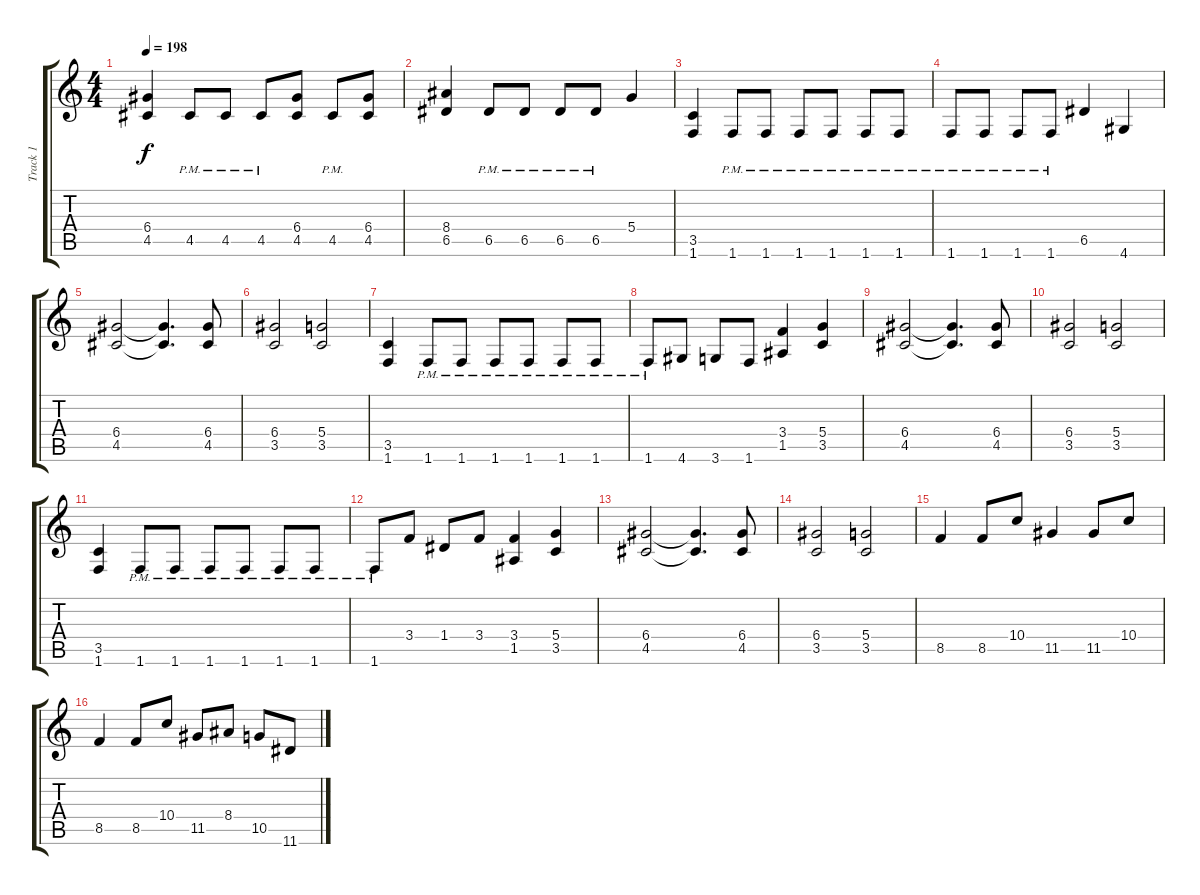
\track ("Track 1" "Track 1") {instrument distortionguitar}
\staff {score tabs}
\tuning (E4 B3 G3 D3 A2 E2) {hide}
\ts (4 4)
\tempo 198
\clef g2
\ks c
(6.4 4.5).4{dy f} 4.5{pm}.8 4.5{pm}.8 4.5{pm}.8 (6.4 4.5).8 4.5{pm}.8 (6.4 4.5).8 |
(8.4 6.5).4 6.5{pm}.8 6.5{pm}.8 6.5{pm}.8 6.5{pm}.8 5.4.4 |
(3.5 1.6).4 1.6{pm}.8 1.6{pm}.8 1.6{pm}.8 1.6{pm}.8 1.6{pm}.8 1.6{pm}.8 |
1.6{pm}.8 1.6{pm}.8 1.6{pm}.8 1.6{pm}.8 6.5.4 4.6.4 |
(6.4 4.5).2 (6.4{t} 4.5{t}).4{d} (6.4 4.5).8 |
(6.4 3.5).2 (5.4 3.5).2 |
(3.5 1.6).4 1.6{pm}.8 1.6{pm}.8 1.6{pm}.8 1.6{pm}.8 1.6{pm}.8 1.6{pm}.8 |
1.6{pm}.8 4.6.8 3.6.8 1.6.8 (3.4 1.5).4 (5.4 3.5).4 |
(6.4 4.5).2 (6.4{t} 4.5{t}).4{d} (6.4 4.5).8 |
(6.4 3.5).2 (5.4 3.5).2 |
(3.5 1.6).4 1.6{pm}.8 1.6{pm}.8 1.6{pm}.8 1.6{pm}.8 1.6{pm}.8 1.6{pm}.8 |
1.6{pm}.8 3.4.8 1.4.8 3.4.8 (3.4 1.5).4 (5.4 3.5).4 |
(6.4 4.5).2 (6.4{t} 4.5{t}).4{d} (6.4 4.5).8 |
(6.4 3.5).2 (5.4 3.5).2 |
8.5.4 8.5.8 10.4.8 11.5.4 11.5.8 10.4.8 |
8.5.4 8.5.8 10.4.8 11.5.8 8.4.8 10.5.8 11.6.8
